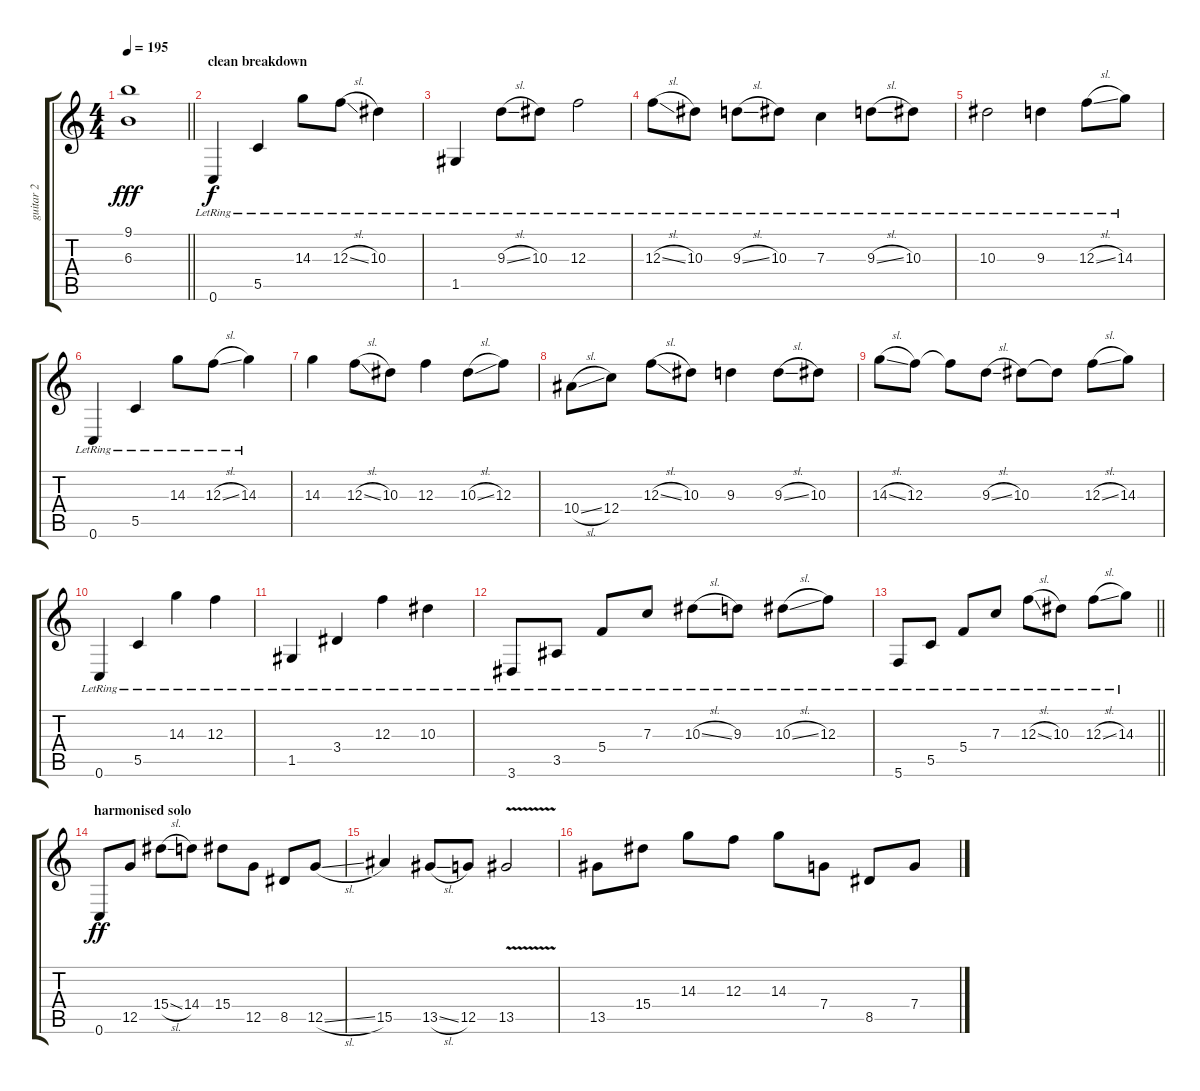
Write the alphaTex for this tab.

\track ("guitar 2" "guitar 2") {instrument overdrivenguitar}
\staff {score tabs}
\tuning (D4 A3 F3 C3 G2 C2) {hide}
\ts (4 4)
\tempo 195
\clef g2
\barLineRight lightlight
\ks c
(9.1 6.3).1{dy fff} |
\section ("" "clean breakdown")
0.6{lr}.4{dy f instrument electricguitarclean} 5.5{lr}.4 14.3{lr}.8 12.3{sl lr}.8 10.3{lr}.4 |
1.5{lr}.4 9.3{sl lr}.8 10.3{lr}.8 12.3{lr}.2 |
12.3{sl lr}.8 10.3{lr}.8 9.3{sl lr}.8 10.3{lr}.8 7.3{lr}.4 9.3{sl lr}.8 10.3{lr}.8 |
10.3{lr}.2 9.3{lr}.4 12.3{sl lr}.8 14.3{lr}.8 |
0.6{lr}.4{instrument electricguitarclean} 5.5{lr}.4 14.3{lr}.8 12.3{sl lr}.8 14.3{lr}.4 |
14.3.4 12.3{sl}.8 10.3.8 12.3.4 10.3{sl}.8 12.3.8 |
10.4{sl}.8 12.4.8 12.3{sl}.8 10.3.8 9.3.4 9.3{sl}.8 10.3.8 |
14.3{sl}.8 12.3.8 12.3{t}.8 9.3{sl}.8 10.3.8 10.3{t}.8 12.3{sl}.8 14.3.8 |
0.6{lr}.4 5.5{lr}.4 14.3{lr}.4 12.3{lr}.4 |
1.5{lr}.4 3.4{lr}.4 12.3{lr}.4 10.3{lr}.4 |
3.6{lr}.8 3.5{lr}.8 5.4{lr}.8 7.3{lr}.8 10.3{sl lr}.8 9.3{lr}.8 10.3{sl lr}.8 12.3{lr}.8 |
\barLineRight lightlight
5.6{lr}.8 5.5{lr}.8 5.4{lr}.8 7.3{lr}.8 12.3{sl lr}.8 10.3{lr}.8 12.3{sl lr}.8 14.3{lr}.8 |
\section ("" "harmonised solo")
0.6.8{dy ff instrument overdrivenguitar} 12.5.8 15.4{sl}.8 14.4.8 15.4.8 12.5.8 8.5.8 12.5{sl}.8 |
15.5.4 13.5{sl}.8 12.5.8 13.5{v}.2 |
13.5.8 15.4.8 14.3.8 12.3.8 14.3.8 7.4.8 8.5.8 7.4.8
